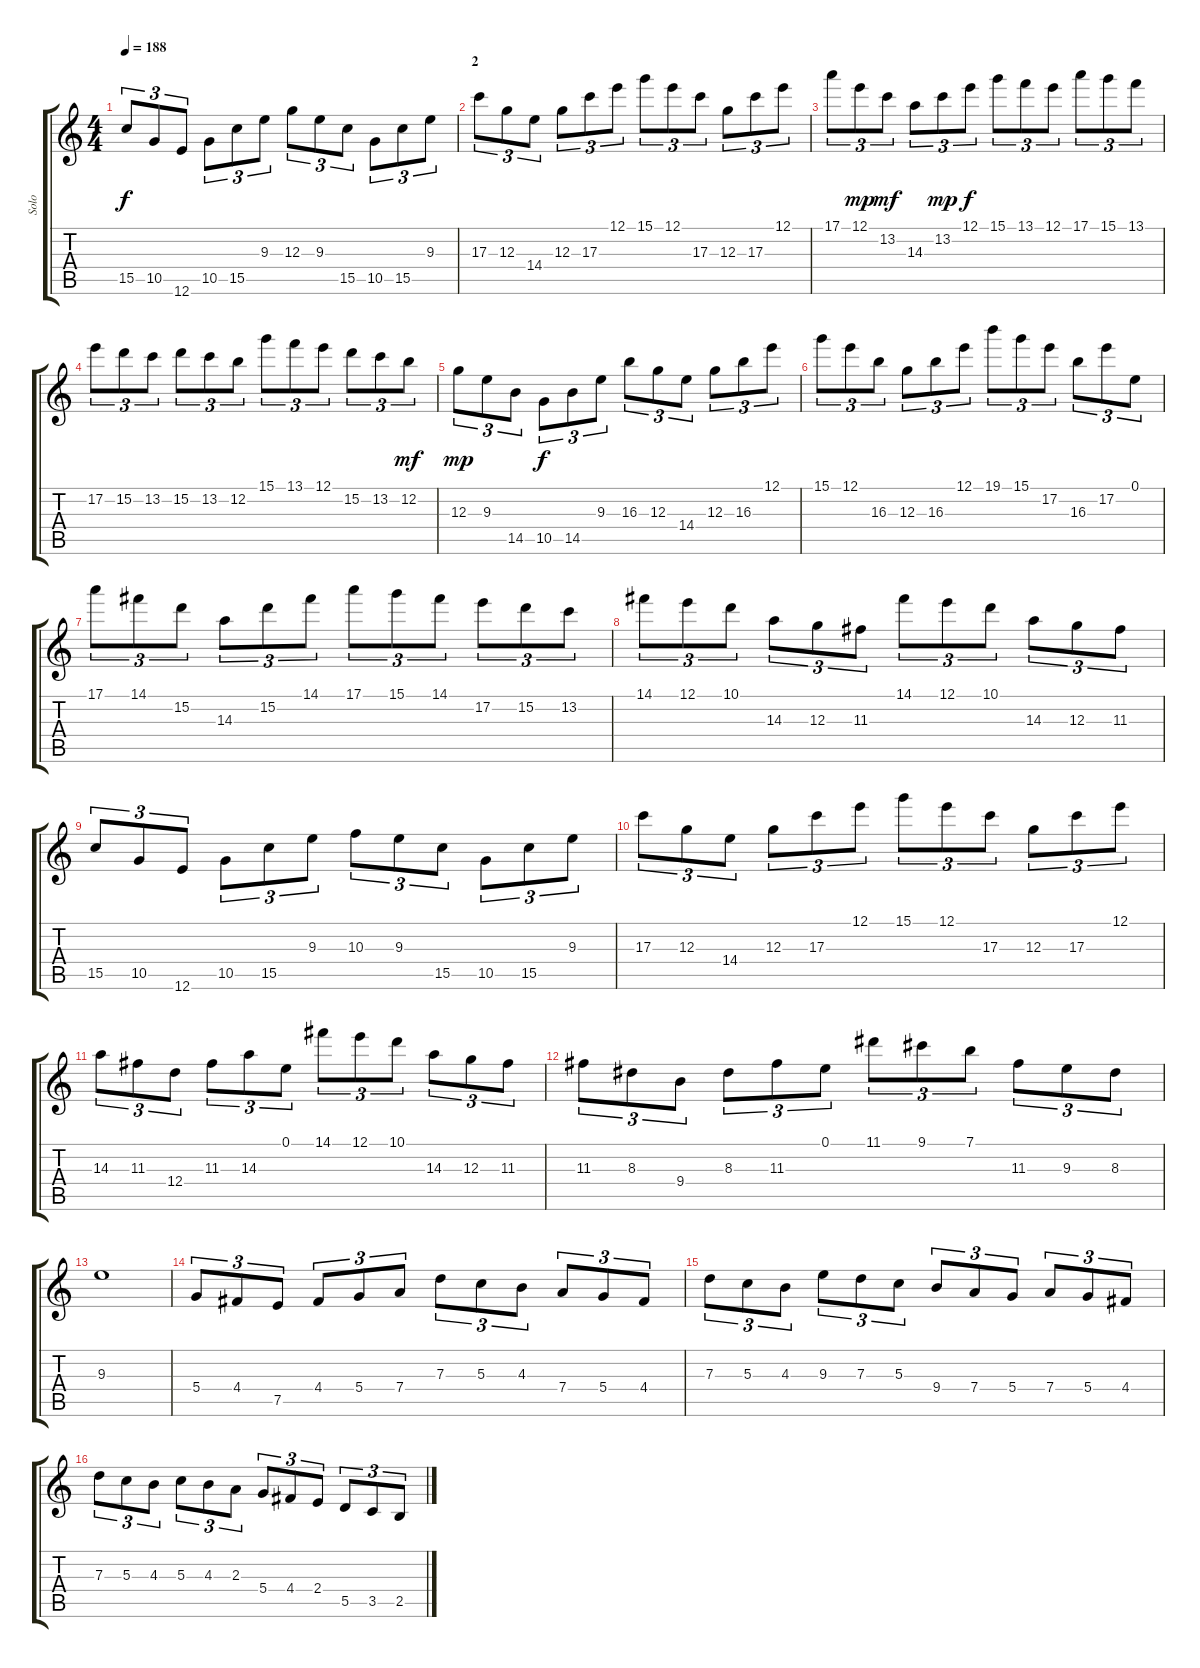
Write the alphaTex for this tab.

\track ("Solo" "Solo") {instrument overdrivenguitar}
\staff {score tabs}
\tuning (E4 B3 G3 D3 A2 E2) {hide}
\ts (4 4)
\tempo 188
\clef g2
\ks c
15.5.8{tu (3 2) dy f} 10.5.8{tu (3 2)} 12.6.8{tu (3 2)} 10.5.8{tu (3 2)} 15.5.8{tu (3 2)} 9.3.8{tu (3 2)} 12.3.8{tu (3 2)} 9.3.8{tu (3 2)} 15.5.8{tu (3 2)} 10.5.8{tu (3 2)} 15.5.8{tu (3 2)} 9.3.8{tu (3 2)} |
\section ("" "2")
17.3.8{tu (3 2)} 12.3.8{tu (3 2)} 14.4.8{tu (3 2)} 12.3.8{tu (3 2)} 17.3.8{tu (3 2)} 12.1.8{tu (3 2)} 15.1.8{tu (3 2)} 12.1.8{tu (3 2)} 17.3.8{tu (3 2)} 12.3.8{tu (3 2)} 17.3.8{tu (3 2)} 12.1.8{tu (3 2)} |
17.1.8{tu (3 2)} 12.1.8{tu (3 2) dy mp} 13.2.8{tu (3 2) dy mf} 14.3.8{tu (3 2)} 13.2.8{tu (3 2) dy mp} 12.1.8{tu (3 2) dy f} 15.1.8{tu (3 2)} 13.1.8{tu (3 2)} 12.1.8{tu (3 2)} 17.1.8{tu (3 2)} 15.1.8{tu (3 2)} 13.1.8{tu (3 2)} |
17.2.8{tu (3 2)} 15.2.8{tu (3 2)} 13.2.8{tu (3 2)} 15.2.8{tu (3 2)} 13.2.8{tu (3 2)} 12.2.8{tu (3 2)} 15.1.8{tu (3 2)} 13.1.8{tu (3 2)} 12.1.8{tu (3 2)} 15.2.8{tu (3 2)} 13.2.8{tu (3 2)} 12.2.8{tu (3 2) dy mf} |
12.3.8{tu (3 2) dy mp} 9.3.8{tu (3 2)} 14.5.8{tu (3 2)} 10.5.8{tu (3 2) dy f} 14.5.8{tu (3 2)} 9.3.8{tu (3 2)} 16.3.8{tu (3 2)} 12.3.8{tu (3 2)} 14.4.8{tu (3 2)} 12.3.8{tu (3 2)} 16.3.8{tu (3 2)} 12.1.8{tu (3 2)} |
15.1.8{tu (3 2)} 12.1.8{tu (3 2)} 16.3.8{tu (3 2)} 12.3.8{tu (3 2)} 16.3.8{tu (3 2)} 12.1.8{tu (3 2)} 19.1.8{tu (3 2)} 15.1.8{tu (3 2)} 17.2.8{tu (3 2)} 16.3.8{tu (3 2)} 17.2.8{tu (3 2)} 0.1.8{tu (3 2)} |
17.1.8{tu (3 2)} 14.1.8{tu (3 2)} 15.2.8{tu (3 2)} 14.3.8{tu (3 2)} 15.2.8{tu (3 2)} 14.1.8{tu (3 2)} 17.1.8{tu (3 2)} 15.1.8{tu (3 2)} 14.1.8{tu (3 2)} 17.2.8{tu (3 2)} 15.2.8{tu (3 2)} 13.2.8{tu (3 2)} |
14.1.8{tu (3 2)} 12.1.8{tu (3 2)} 10.1.8{tu (3 2)} 14.3.8{tu (3 2)} 12.3.8{tu (3 2)} 11.3.8{tu (3 2)} 14.1.8{tu (3 2)} 12.1.8{tu (3 2)} 10.1.8{tu (3 2)} 14.3.8{tu (3 2)} 12.3.8{tu (3 2)} 11.3.8{tu (3 2)} |
15.5.8{tu (3 2)} 10.5.8{tu (3 2)} 12.6.8{tu (3 2)} 10.5.8{tu (3 2)} 15.5.8{tu (3 2)} 9.3.8{tu (3 2)} 10.3.8{tu (3 2)} 9.3.8{tu (3 2)} 15.5.8{tu (3 2)} 10.5.8{tu (3 2)} 15.5.8{tu (3 2)} 9.3.8{tu (3 2)} |
17.3.8{tu (3 2)} 12.3.8{tu (3 2)} 14.4.8{tu (3 2)} 12.3.8{tu (3 2)} 17.3.8{tu (3 2)} 12.1.8{tu (3 2)} 15.1.8{tu (3 2)} 12.1.8{tu (3 2)} 17.3.8{tu (3 2)} 12.3.8{tu (3 2)} 17.3.8{tu (3 2)} 12.1.8{tu (3 2)} |
14.3.8{tu (3 2)} 11.3.8{tu (3 2)} 12.4.8{tu (3 2)} 11.3.8{tu (3 2)} 14.3.8{tu (3 2)} 0.1.8{tu (3 2)} 14.1.8{tu (3 2)} 12.1.8{tu (3 2)} 10.1.8{tu (3 2)} 14.3.8{tu (3 2)} 12.3.8{tu (3 2)} 11.3.8{tu (3 2)} |
11.3.8{tu (3 2)} 8.3.8{tu (3 2)} 9.4.8{tu (3 2)} 8.3.8{tu (3 2)} 11.3.8{tu (3 2)} 0.1.8{tu (3 2)} 11.1.8{tu (3 2)} 9.1.8{tu (3 2)} 7.1.8{tu (3 2)} 11.3.8{tu (3 2)} 9.3.8{tu (3 2)} 8.3.8{tu (3 2)} |
9.3.1 |
5.4.8{tu (3 2)} 4.4.8{tu (3 2)} 7.5.8{tu (3 2)} 4.4.8{tu (3 2)} 5.4.8{tu (3 2)} 7.4.8{tu (3 2)} 7.3.8{tu (3 2)} 5.3.8{tu (3 2)} 4.3.8{tu (3 2)} 7.4.8{tu (3 2)} 5.4.8{tu (3 2)} 4.4.8{tu (3 2)} |
7.3.8{tu (3 2)} 5.3.8{tu (3 2)} 4.3.8{tu (3 2)} 9.3.8{tu (3 2)} 7.3.8{tu (3 2)} 5.3.8{tu (3 2)} 9.4.8{tu (3 2)} 7.4.8{tu (3 2)} 5.4.8{tu (3 2)} 7.4.8{tu (3 2)} 5.4.8{tu (3 2)} 4.4.8{tu (3 2)} |
7.3.8{tu (3 2)} 5.3.8{tu (3 2)} 4.3.8{tu (3 2)} 5.3.8{tu (3 2)} 4.3.8{tu (3 2)} 2.3.8{tu (3 2)} 5.4.8{tu (3 2)} 4.4.8{tu (3 2)} 2.4.8{tu (3 2)} 5.5.8{tu (3 2)} 3.5.8{tu (3 2)} 2.5.8{tu (3 2)}
